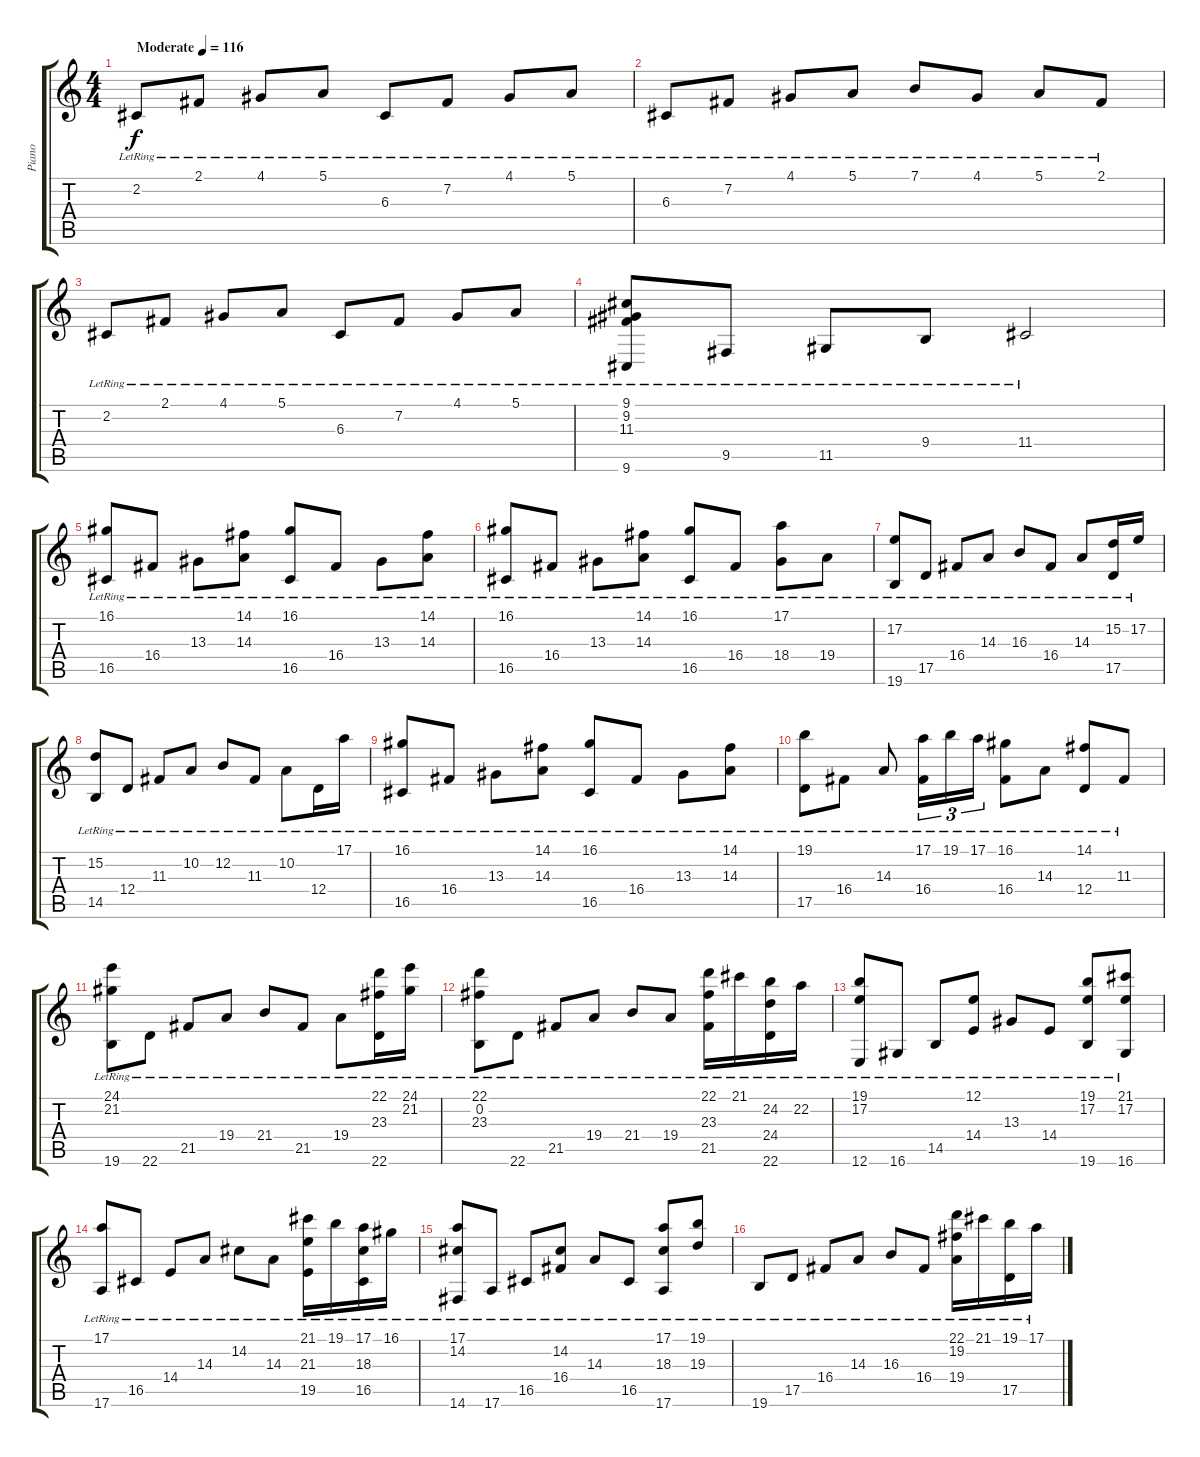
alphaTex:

\track ("Piano" "Piano") {instrument acousticgrandpiano}
\staff {score tabs}
\tuning (E4 B3 G3 D3 A2 E2) {hide}
\ts (4 4)
\tempo (116 "Moderate")
\clef g2
\ks c
2.2{lr}.8{dy f instrument acousticgrandpiano} 2.1{lr}.8 4.1{lr}.8 5.1{lr}.8 6.3{lr}.8 7.2{lr}.8 4.1{lr}.8 5.1{lr}.8 |
6.3{lr}.8 7.2{lr}.8 4.1{lr}.8 5.1{lr}.8 7.1{lr}.8 4.1{lr}.8 5.1{lr}.8 2.1{lr}.8 |
2.2{lr}.8 2.1{lr}.8 4.1{lr}.8 5.1{lr}.8 6.3{lr}.8 7.2{lr}.8 4.1{lr}.8 5.1{lr}.8 |
(9.1{lr} 9.2{lr} 11.3{lr} 9.6{lr}).8 9.5{lr}.8 11.5{lr}.8 9.4{lr}.8 11.4{lr}.2 |
(16.1{lr} 16.5{lr}).8 16.4{lr}.8 13.3{lr}.8 (14.1{lr} 14.3{lr}).8 (16.1{lr} 16.5{lr}).8 16.4{lr}.8 13.3{lr}.8 (14.1{lr} 14.3{lr}).8 |
(16.1{lr} 16.5{lr}).8 16.4{lr}.8 13.3{lr}.8 (14.1{lr} 14.3{lr}).8 (16.1{lr} 16.5{lr}).8 16.4{lr}.8 (17.1{lr} 18.4{lr}).8 19.4{lr}.8 |
(17.2{lr} 19.6{lr}).8 17.5{lr}.8 16.4{lr}.8 14.3{lr}.8 16.3{lr}.8 16.4{lr}.8 14.3{lr}.8 (15.2{lr} 17.5{lr}).16 17.2{lr}.16 |
(15.2{lr} 14.5{lr}).8 12.4{lr}.8 11.3{lr}.8 10.2{lr}.8 12.2{lr}.8 11.3{lr}.8 10.2{lr}.8 12.4{lr}.16 17.1{lr}.16 |
(16.1{lr} 16.5{lr}).8 16.4{lr}.8 13.3{lr}.8 (14.1{lr} 14.3{lr}).8 (16.1{lr} 16.5{lr}).8 16.4{lr}.8 13.3{lr}.8 (14.1{lr} 14.3{lr}).8 |
(19.1{lr} 17.5{lr}).8 16.4{lr}.8 14.3{lr}.8 (17.1{lr} 16.4{lr}).16{tu (3 2)} 19.1{lr}.16{tu (3 2)} 17.1{lr}.16{tu (3 2)} (16.1{lr} 16.4{lr}).8 14.3{lr}.8 (14.1{lr} 12.4{lr}).8 11.3{lr}.8 |
(24.1{lr} 21.2{lr} 19.6{lr}).8 22.6{lr}.8 21.5{lr}.8 19.4{lr}.8 21.4{lr}.8 21.5{lr}.8 19.4{lr}.8 (22.1{lr} 23.3{lr} 22.6{lr}).16 (24.1{lr} 21.2{lr}).16 |
(22.1{lr} 0.2{lr} 23.3{lr}).8 22.6{lr}.8 21.5{lr}.8 19.4{lr}.8 21.4{lr}.8 19.4{lr}.8 (22.1{lr} 23.3{lr} 21.5{lr}).16 21.1{lr}.16 (24.2{lr} 24.4{lr} 22.6{lr}).16 22.2{lr}.16 |
(19.1{lr} 17.2{lr} 12.6{lr}).8 16.6{lr}.8 14.5{lr}.8 (12.1{lr} 14.4{lr}).8 13.3{lr}.8 14.4{lr}.8 (19.1{lr} 17.2{lr} 19.6{lr}).8 (21.1{lr} 17.2{lr} 16.6{lr}).8 |
(17.1{lr} 17.6{lr}).8 16.5{lr}.8 14.4{lr}.8 14.3{lr}.8 14.2{lr}.8 14.3{lr}.8 (21.1{lr} 21.3{lr} 19.5{lr}).16 19.1{lr}.16 (17.1{lr} 18.3{lr} 16.5{lr}).16 16.1{lr}.16 |
(17.1{lr} 14.2{lr} 14.6{lr}).8 17.6{lr}.8 16.5{lr}.8 (14.2{lr} 16.4{lr}).8 14.3{lr}.8 16.5{lr}.8 (17.1{lr} 18.3{lr} 17.6{lr}).8 (19.1{lr} 19.3{lr}).8 |
19.6{lr}.8 17.5{lr}.8 16.4{lr}.8 14.3{lr}.8 16.3{lr}.8 16.4{lr}.8 (22.1{lr} 19.2{lr} 19.4{lr}).16 21.1{lr}.16 (19.1{lr} 17.5{lr}).16 17.1{lr}.16
